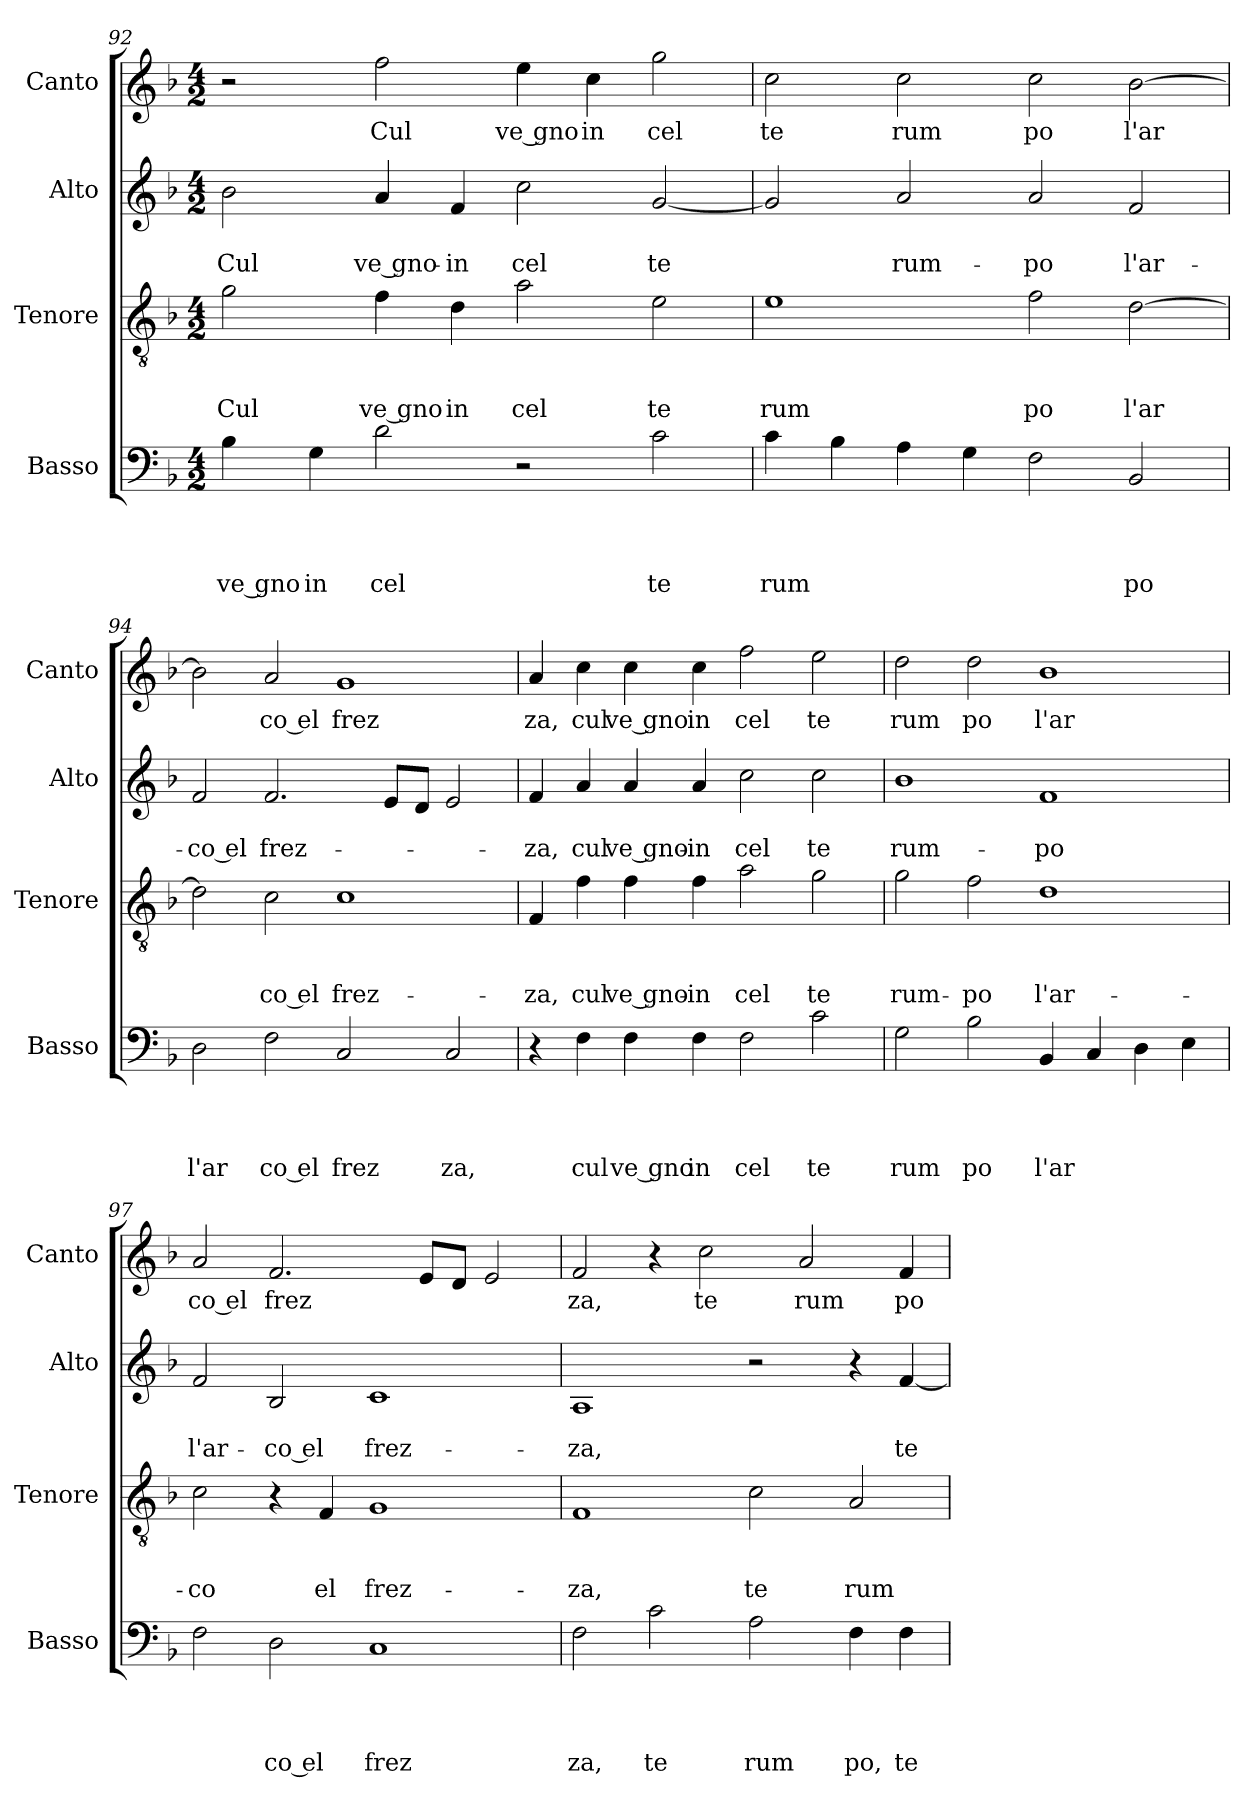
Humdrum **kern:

**kern	**text	**text	**text	**text	**kern	**text	**text	**text	**kern	**text	**text	**kern	**text
*part4	*part4	*part4	*part4	*part4	*part3	*part3	*part3	*part3	*part2	*part2	*part2	*part1	*part1
*staff4	*staff4	*staff4	*staff4	*staff4	*staff3	*staff3	*staff3	*staff3	*staff2	*staff2	*staff2	*staff1	*staff1
*I"Basso	*	*	*	*	*I"Tenore	*	*	*	*I"Alto	*	*	*I"Canto	*
*I'Basso	*	*	*	*	*I'Tenore	*	*	*	*I'Alto	*	*	*I'Canto	*
*clefF4	*	*	*	*	*clefGv2	*	*	*	*clefG2	*	*	*clefG2	*
*k[b-]	*	*	*	*	*k[b-]	*	*	*	*k[b-]	*	*	*k[b-]	*
*F:	*	*	*	*	*F:	*	*	*	*F:	*	*	*F:	*
*M4/2	*	*	*	*	*M4/2	*	*	*	*M4/2	*	*	*M4/2	*
=92	=92	=92	=92	=92	=92	=92	=92	=92	=92	=92	=92	=92	=92
!	!	!	!	!LO:LY:b	!	!	!	!LO:LY:b	!	!	!LO:LY:b	!	!
4B-\	.	.	.	ve gno	2g\	.	.	Cul	2b-\	.	Cul	2r	.
!	!	!	!	!LO:LY:b	!	!	!	!	!	!	!	!	!
4G\	.	.	.	in	.	.	.	.	.	.	.	.	.
!	!	!	!	!LO:LY:b	!	!	!	!LO:LY:b	!	!	!LO:LY:b	!	!LO:LY:b
2d\	.	.	.	cel	4f\	.	.	ve gno	4a/	.	ve gno-	2ff\	Cul
!	!	!	!	!	!	!	!	!LO:LY:b	!	!	!LO:LY:b	!	!
.	.	.	.	.	4d\	.	.	in	4f/	.	-in	.	.
!	!	!	!	!	!	!	!	!LO:LY:b	!	!	!LO:LY:b	!	!LO:LY:b
2r	.	.	.	.	2a\	.	.	cel	2cc\	.	cel	4ee\	ve gno
!	!	!	!	!	!	!	!	!	!	!	!	!	!LO:LY:b
.	.	.	.	.	.	.	.	.	.	.	.	4cc\	in
!	!	!	!	!LO:LY:b	!	!	!	!LO:LY:b	!	!	!LO:LY:b	!	!LO:LY:b
2c\	.	.	.	te	2e\	.	.	te	[<2g/	.	te	2gg\	cel
=93	=93	=93	=93	=93	=93	=93	=93	=93	=93	=93	=93	=93	=93
!	!	!	!	!LO:LY:b	!	!	!	!LO:LY:b	!	!	!	!	!LO:LY:b
4c\	.	.	.	rum	1e	.	.	rum	2g/]	.	.	2cc\	te
4B-\	.	.	.	.	.	.	.	.	.	.	.	.	.
!	!	!	!	!	!	!	!	!	!	!	!LO:LY:b	!	!LO:LY:b
4A\	.	.	.	.	.	.	.	.	2a/	.	rum-	2cc\	rum
4G\	.	.	.	.	.	.	.	.	.	.	.	.	.
!	!	!	!	!	!	!	!	!LO:LY:b	!	!	!LO:LY:b	!	!LO:LY:b
2F\	.	.	.	.	2f\	.	.	po	2a/	.	-po	2cc\	po
!	!	!	!	!LO:LY:b	!	!	!	!LO:LY:b	!	!	!LO:LY:b	!	!LO:LY:b
2BB-/	.	.	.	po	[<2d\	.	.	l'ar	2f/	.	l'ar-	[<2b-\	l'ar
!!LO:LB:g=z
=94	=94	=94	=94	=94	=94	=94	=94	=94	=94	=94	=94	=94	=94
!	!	!	!	!LO:LY:b	!	!	!	!	!	!	!LO:LY:b:rj	!	!
2D\	.	.	.	l'ar	2d\]	.	.	.	2f/	.	-co el	2b-\]	.
!	!	!	!	!LO:LY:b:rj	!	!	!	!LO:LY:b:rj	!	!	!LO:LY:b	!	!LO:LY:b:rj
(2F\	.	.	.	co el	2c\	.	.	co el	2.f/	.	frez-	2a/	co el
!	!	!	!	!LO:LY:b	!	!	!	!LO:LY:b	!	!	!	!	!LO:LY:b
2C/	.	.	.	frez	1c	.	.	frez-	.	.	.	1g	frez
.	.	.	.	.	.	.	.	.	8e/L	.	.	.	.
.	.	.	.	.	.	.	.	.	8d/J	.	.	.	.
!	!	!	!	!LO:LY:b	!	!	!	!	!	!	!	!	!
2C/	.	.	.	za,	.	.	.	.	2e/	.	.	.	.
=95	=95	=95	=95	=95	=95	=95	=95	=95	=95	=95	=95	=95	=95
!	!	!	!	!	!	!	!	!LO:LY:b	!	!	!LO:LY:b	!	!LO:LY:b
4r	.	.	.	.	4F/	.	.	-za,	4f/	.	-za,	4a/	za,
!	!	!	!	!LO:LY:b	!	!	!	!LO:LY:b	!	!	!LO:LY:b	!	!LO:LY:b
4F\	.	.	.	cul	4f\	.	.	cul	4a/	.	cul	4cc\	cul
!	!	!	!	!LO:LY:b	!	!	!	!LO:LY:b	!	!	!LO:LY:b	!	!LO:LY:b
4F\	.	.	.	ve gno	4f\	.	.	ve gno-	4a/	.	ve gno-	4cc\	ve gno
!	!	!	!	!LO:LY:b	!	!	!	!LO:LY:b	!	!	!LO:LY:b	!	!LO:LY:b
4F\	.	.	.	in	4f\	.	.	-in	4a/	.	-in	4cc\	in
!	!	!	!	!LO:LY:b	!	!	!	!LO:LY:b	!	!	!LO:LY:b	!	!LO:LY:b
2F\	.	.	.	cel	2a\	.	.	cel	2cc\	.	cel	2ff\	cel
!	!	!	!	!LO:LY:b	!	!	!	!LO:LY:b	!	!	!LO:LY:b	!	!LO:LY:b
2c\	.	.	.	te	2g\	.	.	te	2cc\	.	te	2ee\	te
=96	=96	=96	=96	=96	=96	=96	=96	=96	=96	=96	=96	=96	=96
!	!	!	!	!LO:LY:b	!	!	!	!LO:LY:b	!	!	!LO:LY:b	!	!LO:LY:b
2G\	.	.	.	rum	2g\	.	.	rum-	1b-	.	rum-	2dd\	rum
!	!	!	!	!LO:LY:b	!	!	!	!LO:LY:b	!	!	!	!	!LO:LY:b
2B-\	.	.	.	po	2f\	.	.	-po	.	.	.	2dd\	po
!	!	!	!	!LO:LY:b	!	!	!	!LO:LY:b	!	!	!LO:LY:b	!	!LO:LY:b
4BB-/	.	.	.	l'ar	1d	.	.	l'ar-	1f	.	-po	1b-	l'ar
4C/	.	.	.	.	.	.	.	.	.	.	.	.	.
4D\	.	.	.	.	.	.	.	.	.	.	.	.	.
4E\	.	.	.	.	.	.	.	.	.	.	.	.	.
=97	=97	=97	=97	=97	=97	=97	=97	=97	=97	=97	=97	=97	=97
!	!	!	!	!	!	!	!	!LO:LY:b	!	!	!LO:LY:b	!	!LO:LY:b:rj
2F\	.	.	.	.	2c\	.	.	-co	2f/	.	l'ar-	2a/	co el
!	!	!	!	!LO:LY:b:rj	!	!	!	!	!	!	!LO:LY:b:rj	!	!LO:LY:b
2D\	.	.	.	co el	4r	.	.	.	2B-/	.	-co el	2.f/	frez
!	!	!	!	!	!	!	!	!LO:LY:b	!	!	!	!	!
.	.	.	.	.	4F/	.	.	el	.	.	.	.	.
!	!	!	!	!LO:LY:b	!	!	!	!LO:LY:b	!	!	!LO:LY:b	!	!
1C	.	.	.	frez	1G	.	.	frez-	1c	.	frez-	.	.
.	.	.	.	.	.	.	.	.	.	.	.	8e/L	.
.	.	.	.	.	.	.	.	.	.	.	.	8d/J	.
.	.	.	.	.	.	.	.	.	.	.	.	2e/	.
=98	=98	=98	=98	=98	=98	=98	=98	=98	=98	=98	=98	=98	=98
!	!	!	!	!LO:LY:b	!	!	!	!LO:LY:b	!	!	!LO:LY:b	!	!LO:LY:b
2F\	.	.	.	za,	1F	.	.	-za,	1A	.	-za,	2f/	za,
!	!	!	!	!LO:LY:b	!	!	!	!	!	!	!	!	!
2c\	.	.	.	te	.	.	.	.	.	.	.	4r	.
!	!	!	!	!	!	!	!	!	!	!	!	!	!LO:LY:b
.	.	.	.	.	.	.	.	.	.	.	.	2cc\	te
!	!	!	!	!LO:LY:b	!	!	!	!LO:LY:b	!	!	!	!	!
2A\	.	.	.	rum	2c\	.	.	te	2r	.	.	.	.
!	!	!	!	!	!	!	!	!	!	!	!	!	!LO:LY:b
.	.	.	.	.	.	.	.	.	.	.	.	2a/	rum
!	!	!	!	!LO:LY:b	!	!	!	!LO:LY:b	!	!	!	!	!
4F\	.	.	.	po,	2A/	.	.	rum-	4r	.	.	.	.
!	!	!	!	!LO:LY:b	!	!	!	!	!	!	!LO:LY:b	!	!LO:LY:b
4F\	.	.	.	te	.	.	.	.	[<4f/	.	te	4f/	po
=	=	=	=	=	=	=	=	=	=	=	=	=	=
*-	*-	*-	*-	*-	*-	*-	*-	*-	*-	*-	*-	*-	*-
